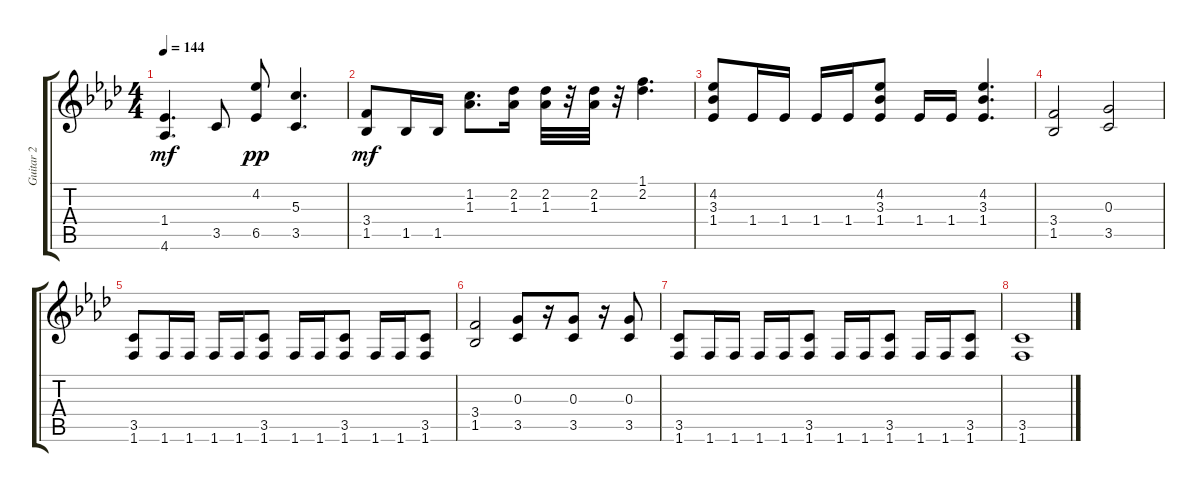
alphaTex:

\track ("Guitar 2" "Guitar 2") {instrument distortionguitar}
\staff {score tabs}
\tuning (E4 B3 G3 D3 A2 E2) {hide}
\ts (4 4)
\tempo 144
\clef g2
\ks ab
(1.4 4.6).4{d dy mf} 3.5.8 (4.2 6.5).8{dy pp} (5.3 3.5).4{d} |
(3.4 1.5).8{dy mf} 1.5.16 1.5.16 (1.2 1.3).8{d} (2.2 1.3).16 (2.2 1.3).32 r.32 (2.2 1.3).32 r.32 (1.1 2.2).4{d} |
(4.2 3.3 1.4).8 1.4.16 1.4.16 1.4.16 1.4.16 (4.2 3.3 1.4).8 1.4.16 1.4.16 (4.2 3.3 1.4).4{d} |
(3.4 1.5).2 (0.3 3.5).2 |
(3.5 1.6).8 1.6.16 1.6.16 1.6.16 1.6.16 (3.5 1.6).8 1.6.16 1.6.16 (3.5 1.6).8 1.6.16 1.6.16 (3.5 1.6).8 |
(3.4 1.5).2 (0.3 3.5).8 r.16 (0.3 3.5).8 r.16 (0.3 3.5).8 |
(3.5 1.6).8 1.6.16 1.6.16 1.6.16 1.6.16 (3.5 1.6).8 1.6.16 1.6.16 (3.5 1.6).8 1.6.16 1.6.16 (3.5 1.6).8 |
(3.5 1.6).1
